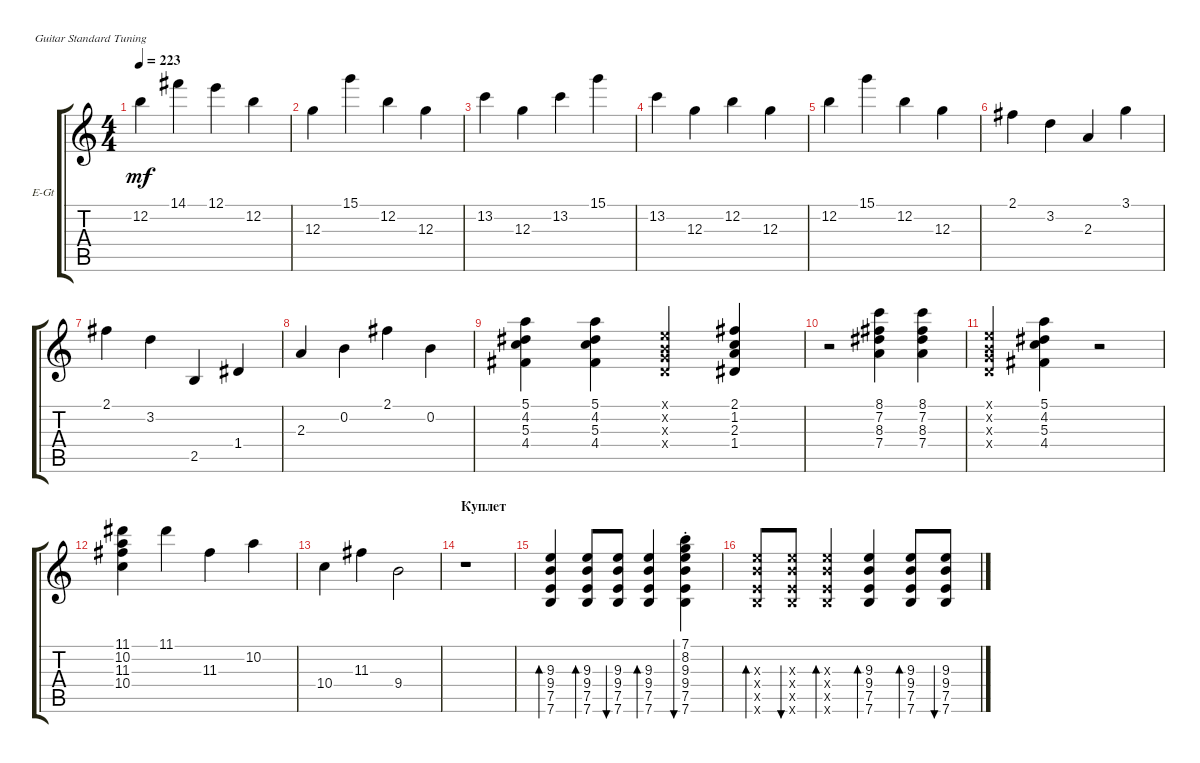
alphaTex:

\defaultSystemsLayout 4
\bracketExtendMode groupsimilarinstruments
\firstSystemTrackNameOrientation horizontal
\otherSystemsTrackNameOrientation horizontal
\track ("Electric Guitar" "E-Gt") {instrument electricguitarclean}
\staff {score tabs}
\tuning (E4 B3 G3 D3 A2 E2)
\ts (4 4)
\tempo 223
\clef g2
\scale
0.333333
\ks c
12.2.4{dy mf} 14.1.4 12.1.4 12.2.4 |
\scale
0.333333 12.3.4 15.1.4 12.2.4 12.3.4 |
\scale
0.333333 13.2.4 12.3.4 13.2.4 15.1.4 |
\scale
0.333333 13.2.4 12.3.4 12.2.4 12.3.4 |
\scale
0.333333 12.2.4 15.1.4 12.2.4 12.3.4 |
\scale
0.333333 2.1.4 3.2.4 2.3.4 3.1.4 |
\scale
0.333333 2.1.4 3.2.4 2.5.4 1.4.4 |
\scale
0.333333 2.3.4 0.2.4 2.1.4 0.2.4 |
\scale
0.333333 (5.1 4.2 5.3 4.4).4 (5.1 4.2 5.3 4.4).4 (0.1{x} 0.2{x} 0.3{x} 0.4{x}).4 (2.1 1.2 2.3 1.4).4 |
\scale
0.333333 r.2 (8.1 7.2 8.3 7.4).4 (8.1 7.2 8.3 7.4).4 |
\scale
0.333333 (0.1{x} 0.2{x} 0.3{x} 0.4{x}).4 (5.1 4.2 5.3 4.4).4 r.2 |
\scale
0.333333 (11.1 10.2 11.3 10.4).4 11.1.4 11.3.4 10.2.4 |
\scale
0.333333 10.4.4 11.3.4 9.4.2 |
\section ("" "Куплет")
\scale
0.333333 r.1 |
\scale
0.333333 (7.6 7.5 9.4 9.3).4{bd 60} (7.6 7.5 9.4 9.3).8{bd 60} (7.6 7.5 9.4 9.3).8{bu 60} (7.6 7.5 9.4 9.3).4{bd 60} (7.6{st} 7.5{st} 9.4{st} 9.3{st} 8.2{st} 7.1{st}).4{bu 60} |
\scale
0.333333 (7.6{x} 7.5{x} 9.4{x} 9.3{x}).8{bd 60} (7.6{x} 7.5{x} 9.4{x} 9.3{x}).8{bu 60} (7.6{x} 7.5{x} 9.4{x} 9.3{x}).4{bd 60} (7.6 7.5 9.4 9.3).4{bd 60} (7.6 7.5 9.4 9.3).8{bd 60} (7.6 7.5 9.4 9.3).8{bu 60}
